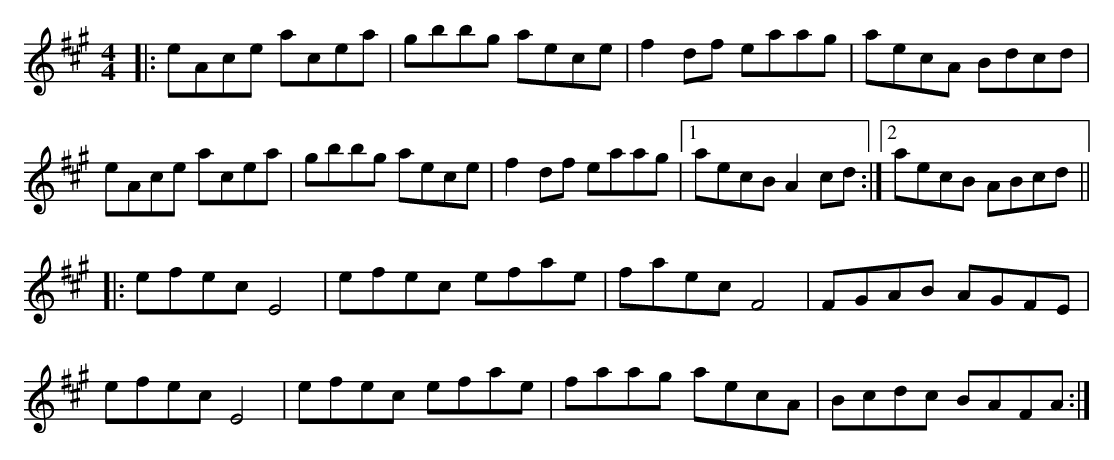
X:1
M:4/4
K:A
|: eAce acea | gbbg aece | f2 df eaag | aecA Bdcd |
eAce acea | gbbg aece | f2 df eaag |1 aecB A2 cd :|2 aecB ABcd ||
|: efec E4 | efec efae | faec F4 | FGAB AGFE |
efec E4 | efec efae | faag aecA | Bcdc BAFA :|
